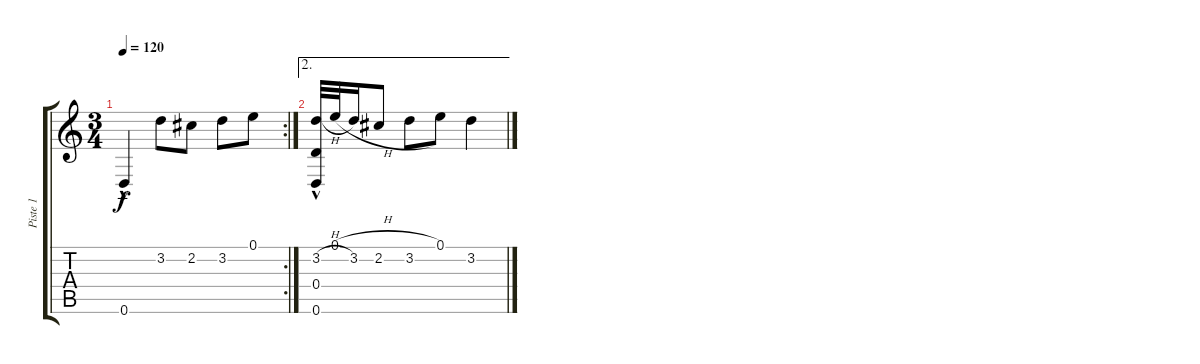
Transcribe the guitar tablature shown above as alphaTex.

\track ("Piste 1" "Piste 1") {instrument acousticguitarnylon}
\staff {score tabs}
\tuning (E4 B3 G3 D3 A2 D2) {hide}
\rc 2
\ts (3 4)
\tempo 120
\clef g2
\ks c
0.6{hac}.4{dy f} 3.2.8 2.2.8 3.2.8 0.1.8 |
\ae 2
(3.2{h} 0.4{hac} 0.6{hac}).32 0.1{h}.32 3.2.16 2.2.8 3.2.8 0.1.8 3.2.4
